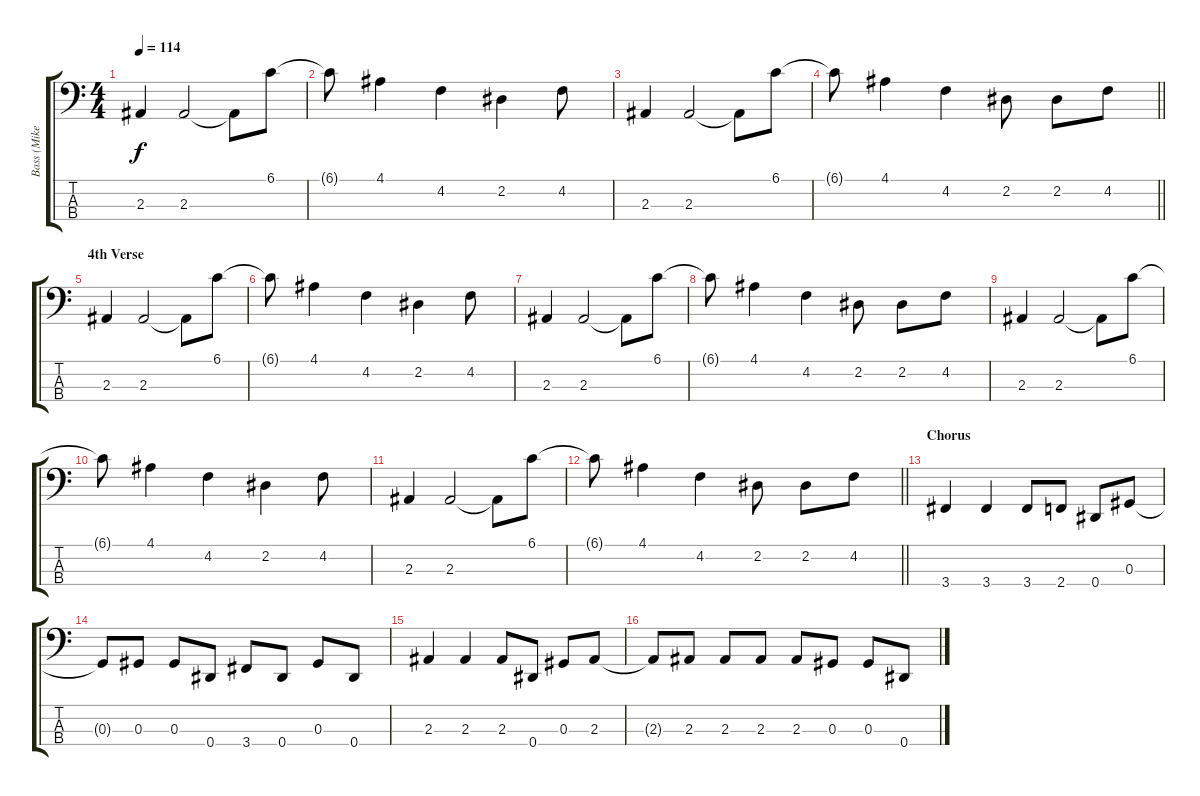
\track ("Bass (Mike)" "Bass (Mike") {instrument electricbasspick}
\staff {score tabs}
\tuning (Gb2 Db2 Ab1 Eb1) {hide}
\ts (4 4)
\tempo 114
\clef f4
\ks c
2.3.4{dy f} 2.3.2 2.3{t}.8 6.1.8 |
6.1{t}.8 4.1.4 4.2.4 2.2.4 4.2.8 |
2.3.4 2.3.2 2.3{t}.8 6.1.8 |
\barLineRight lightlight
6.1{t}.8 4.1.4 4.2.4 2.2.8 2.2.8 4.2.8 |
\section ("" "4th Verse")
2.3.4 2.3.2 2.3{t}.8 6.1.8 |
6.1{t}.8 4.1.4 4.2.4 2.2.4 4.2.8 |
2.3.4 2.3.2 2.3{t}.8 6.1.8 |
6.1{t}.8 4.1.4 4.2.4 2.2.8 2.2.8 4.2.8 |
2.3.4 2.3.2 2.3{t}.8 6.1.8 |
6.1{t}.8 4.1.4 4.2.4 2.2.4 4.2.8 |
2.3.4 2.3.2 2.3{t}.8 6.1.8 |
\barLineRight lightlight
6.1{t}.8 4.1.4 4.2.4 2.2.8 2.2.8 4.2.8 |
\section ("" "Chorus")
3.4.4 3.4.4 3.4.8 2.4.8 0.4.8 0.3.8 |
0.3{t}.8 0.3.8 0.3.8 0.4.8 3.4.8 0.4.8 0.3.8 0.4.8 |
2.3.4 2.3.4 2.3.8 0.4.8 0.3.8 2.3.8 |
2.3{t}.8 2.3.8 2.3.8 2.3.8 2.3.8 0.3.8 0.3.8 0.4.8
